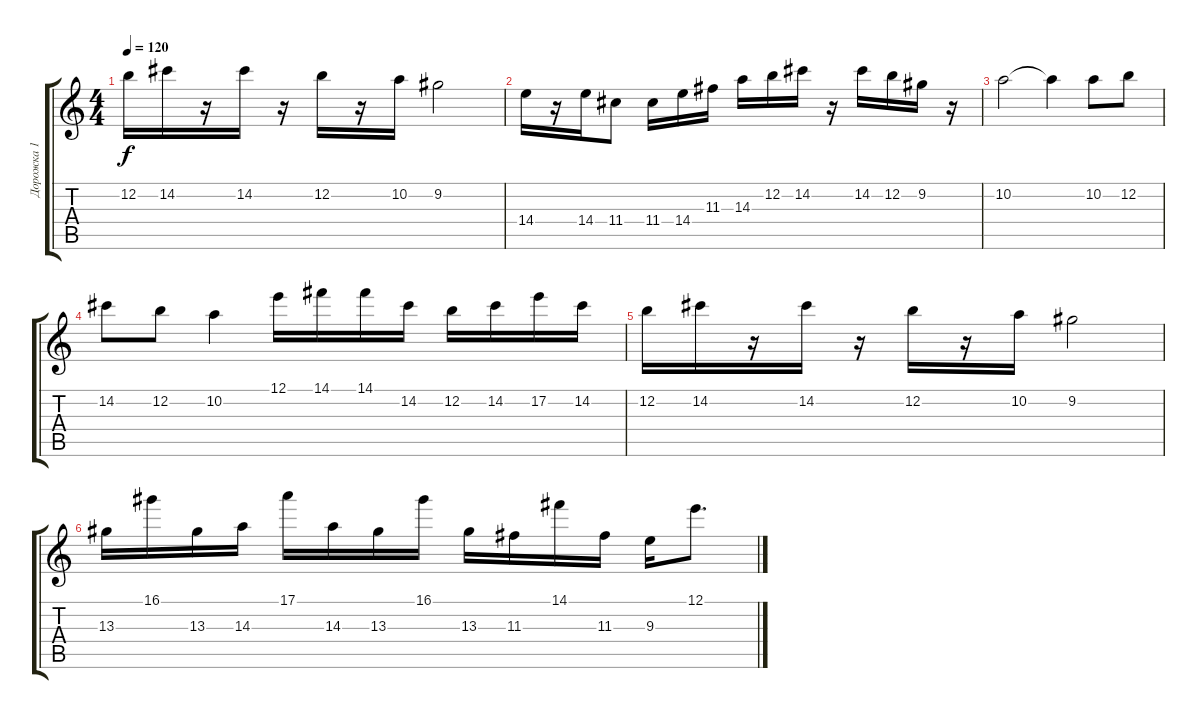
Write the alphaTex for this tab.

\track ("Дорожка 1" "Дорожка 1") {instrument distortionguitar}
\staff {score tabs}
\tuning (E4 B3 G3 D3 A2 E2) {hide}
\ts (4 4)
\tempo 120
\clef g2
\ks c
12.2.16{dy f} 14.2.16 r.16 14.2.16 r.16 12.2.16 r.16 10.2.16 9.2.2 |
14.4.16 r.16 14.4.16 11.4.8 11.4.16 14.4.16 11.3.16 14.3.16 12.2.16 14.2.16 r.16 14.2.16 12.2.16 9.2.16 r.16 |
10.2.2 10.2{t}.4 10.2.8 12.2.8 |
14.2.8 12.2.8 10.2.4 12.1.16 14.1.16 14.1.16 14.2.16 12.2.16 14.2.16 17.2.16 14.2.16 |
12.2.16 14.2.16 r.16 14.2.16 r.16 12.2.16 r.16 10.2.16 9.2.2 |
13.3.16 16.1.16 13.3.16 14.3.16 17.1.16 14.3.16 13.3.16 16.1.16 13.3.16 11.3.16 14.1.16 11.3.16 9.3.16 12.1.8{d}
